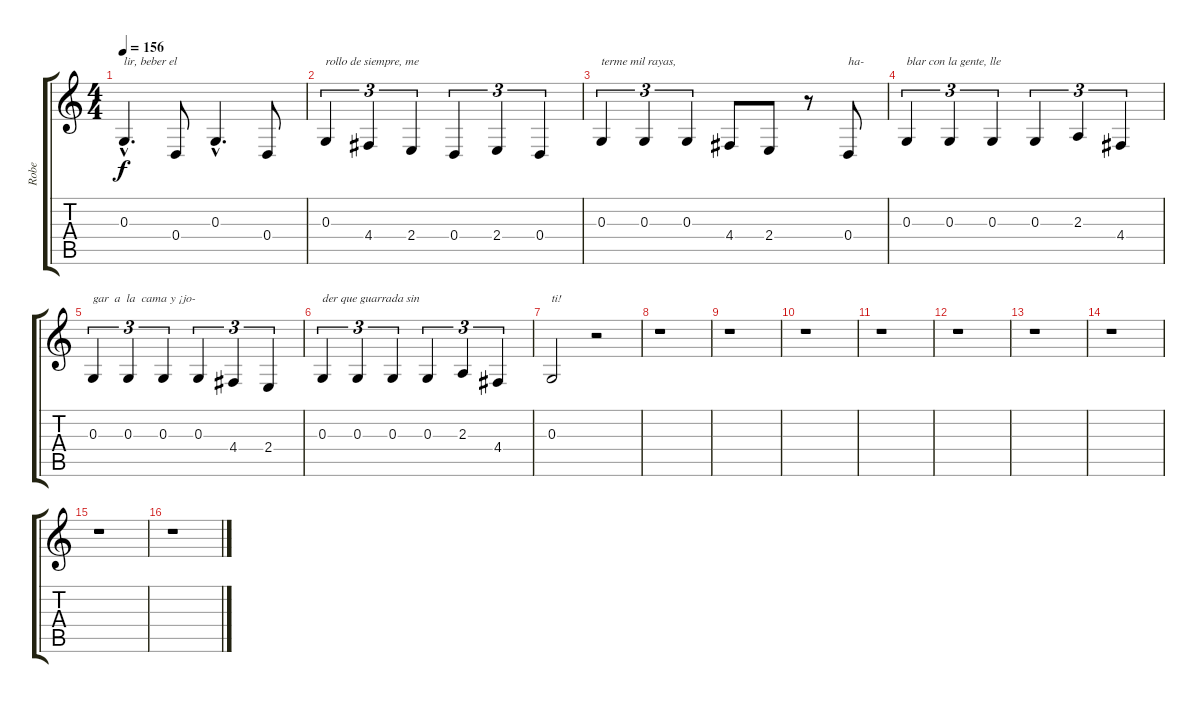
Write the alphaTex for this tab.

\track ("Robe" "Robe") {instrument voiceoohs}
\staff {score tabs}
\tuning (E4 B3 G3 D3 A2 E2) {hide}
\ts (4 4)
\tempo 156
\clef g2
\ks c
0.3{hac}.4{d txt "lir, beber el" dy f} 0.4.8 0.3{hac}.4{d} 0.4.8 |
0.3.4{tu (3 2) txt "rollo de siempre, me"} 4.4.4{tu (3 2)} 2.4.4{tu (3 2)} 0.4.4{tu (3 2)} 2.4.4{tu (3 2)} 0.4.4{tu (3 2)} |
0.3.4{tu (3 2) txt "terme mil rayas,"} 0.3.4{tu (3 2)} 0.3.4{tu (3 2)} 4.4.8 2.4.8 r.8 0.4.8{txt "ha-"} |
0.3.4{tu (3 2) txt "blar con la gente, lle"} 0.3.4{tu (3 2)} 0.3.4{tu (3 2)} 0.3.4{tu (3 2)} 2.3.4{tu (3 2)} 4.4.4{tu (3 2)} |
0.3.4{tu (3 2) txt "gar  a  la  cama y ¡jo-"} 0.3.4{tu (3 2)} 0.3.4{tu (3 2)} 0.3.4{tu (3 2)} 4.4.4{tu (3 2)} 2.4.4{tu (3 2)} |
0.3.4{tu (3 2) txt "der que guarrada sin"} 0.3.4{tu (3 2)} 0.3.4{tu (3 2)} 0.3.4{tu (3 2)} 2.3.4{tu (3 2)} 4.4.4{tu (3 2)} |
0.3.2{txt "ti!"} r.2 |
r.1 |
r.1 |
r.1 |
r.1 |
r.1 |
r.1 |
r.1 |
r.1 |
r.1
